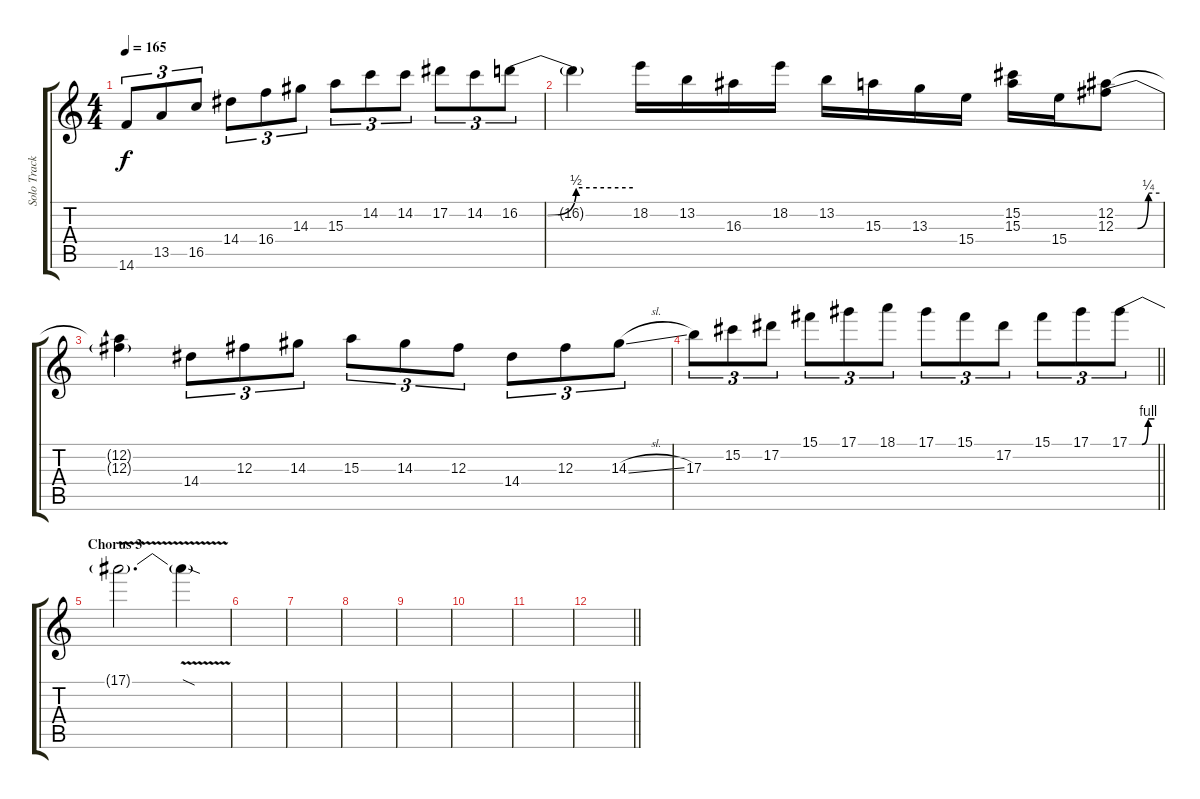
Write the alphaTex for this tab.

\track ("Solo Track 2" "Solo Track") {instrument distortionguitar}
\staff {score tabs}
\tuning (Eb4 Bb3 Gb3 Db3 Ab2 Eb2) {hide}
\ts (4 4)
\tempo 165
\clef g2
\ks c
14.6.8{tu (3 2) dy f} 13.5.8{tu (3 2)} 16.5.8{tu (3 2)} 14.4.8{tu (3 2)} 16.4.8{tu (3 2)} 14.3.8{tu (3 2)} 15.3.8{tu (3 2)} 14.2.8{tu (3 2)} 14.2.8{tu (3 2)} 17.2.8{tu (3 2)} 14.2.8{tu (3 2)} 16.2{be (custom 0 0 15 0 30 2 60 2)}.8{tu (3 2)} |
16.2{t}.4 18.2.16 13.2.16 16.3.16 18.2.16 13.2.16 15.3.16 13.3.16 15.4.16 (15.2 15.3).16 15.4.16 (12.2 12.3{be (custom 0 0 15 0 30 0 45 1 60 1)}).8 |
(12.2{t} 12.3{t}).4 14.4.8{tu (3 2)} 12.3.8{tu (3 2)} 14.3.8{tu (3 2)} 15.3.8{tu (3 2)} 14.3.8{tu (3 2)} 12.3.8{tu (3 2)} 14.4.8{tu (3 2)} 12.3.8{tu (3 2)} 14.3{sl}.8{tu (3 2)} |
\barLineRight lightlight
17.3.8{tu (3 2)} 15.2.8{tu (3 2)} 17.2.8{tu (3 2)} 15.1.8{tu (3 2)} 17.1.8{tu (3 2)} 18.1.8{tu (3 2)} 17.1.8{tu (3 2)} 15.1.8{tu (3 2)} 17.2.8{tu (3 2)} 15.1.8{tu (3 2)} 17.1.8{tu (3 2)} 17.1{be (custom 0 0 30 0 45 4 60 4)}.8{tu (3 2)} |
\section ("" "Chorus 3")
17.1{v t}.2{d} 17.1{sod t}.4 |
|
|
|
|
|
|
\barLineRight lightlight
